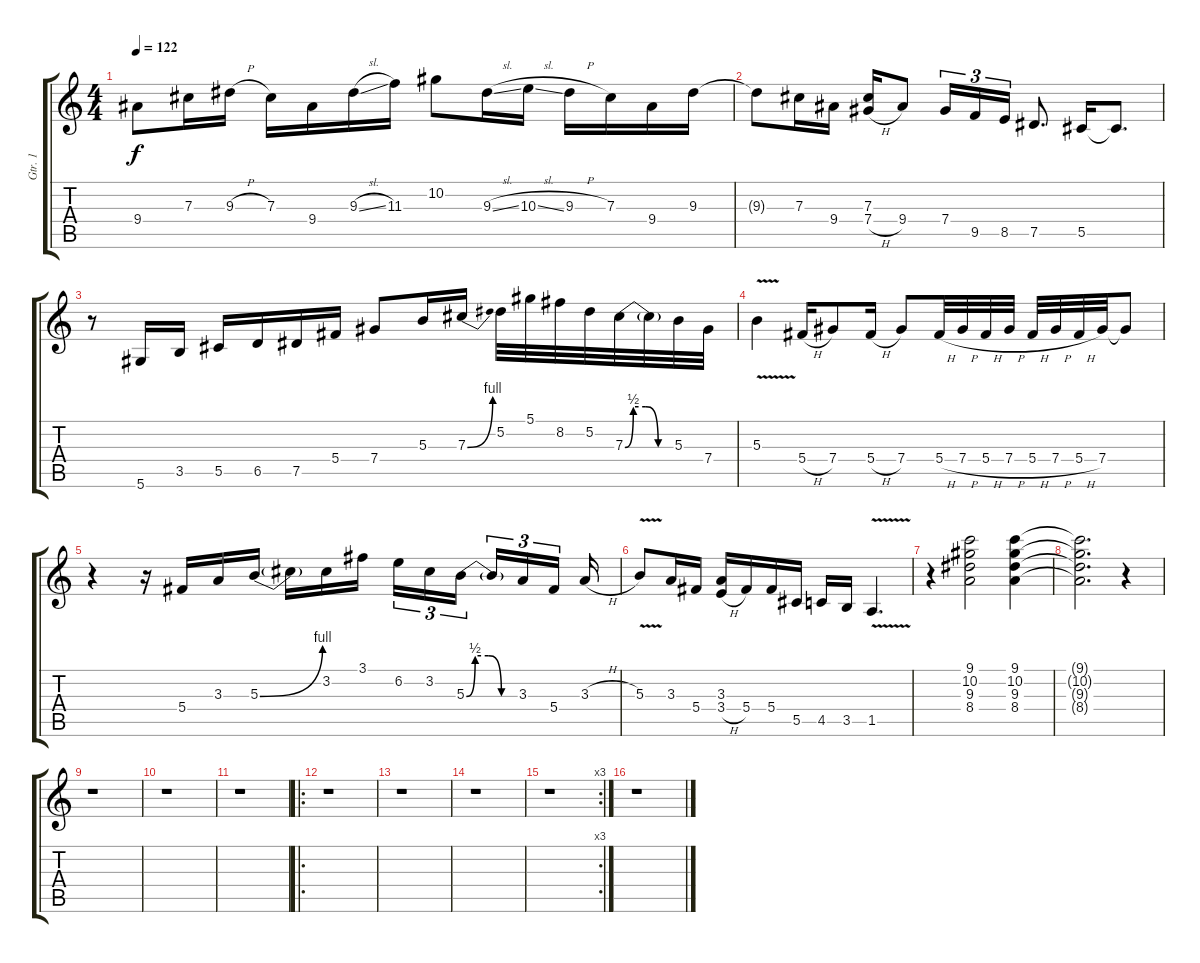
\track ("Gtr. 1" "Gtr. 1") {instrument electricguitarclean}
\staff {score tabs}
\tuning (Eb4 Bb3 Gb3 Db3 Ab2 Eb2) {hide}
\ts (4 4)
\tempo 122
\clef g2
\ks c
9.4.8{dy f instrument electricguitarclean} 7.3.16 9.3{h}.16 7.3.16 9.4.16 9.3{sl}.16 11.3.16 10.2.8 9.3{sl}.16 10.3{sl}.16 9.3{h}.16 7.3.16 9.4.16 9.3.16 |
9.3{t}.8 7.3.16 9.4.16 (7.3 7.4{h}).16 9.4.8 7.4.16{tu (3 2)} 9.5.16{tu (3 2)} 8.5.16{tu (3 2)} 7.5.8{d} 5.5.16 5.5{t}.8{d} |
r.8 5.6.16 3.5.16 5.5.16 6.5.16 7.5.16 5.4.16 7.4.8 5.3.16 7.3{be (bend 0 0 60 4)}.16 5.2.32 5.1.32 8.2.32 5.2.32 7.3{be (custom 0 0 10 2 25 2 40 0 60 0)}.32 7.3{t}.32 5.3.32 7.4.32 |
5.3{v}.4 5.4{h}.16 7.4.8 5.4{h}.16 7.4.8 5.4{h}.32 7.4{h}.32 5.4{h}.32 7.4{h}.32 5.4{h}.32 7.4{h}.32 5.4{h}.32 7.4.32 7.4{t}.8 |
r.4 r.16 5.4.16 3.3.16 5.3{be (bend 0 0 60 4)}.16 5.3{t}.16 3.2.16 3.1.16{beam splitsecondary} 6.2.16{tu (3 2)} 3.2.16{tu (3 2)} 5.3{be (custom 0 0 10 2 25 2 40 0 60 0)}.16{tu (3 2) beam splitsecondary} 5.3{t}.16{tu (3 2)} 3.3.16{tu (3 2)} 5.4.16{tu (3 2) beam splitsecondary} 3.3{h}.16 |
5.3{v}.8 3.3.16 5.4.16 (3.3 3.4{h}).16 5.4.16 5.4.16 5.5.16 4.5.16 3.5.16 1.5{v}.4{d} |
r.4 (9.1 10.2 9.3 8.4).2 (9.1 10.2 9.3 8.4).4 |
(9.1{t} 10.2{t} 9.3{t} 8.4{t}).2{d} r.4 |
r.1 |
r.1 |
r.1 |
\ro
r.1 |
r.1 |
r.1 |
\rc 3
r.1 |
r.1
